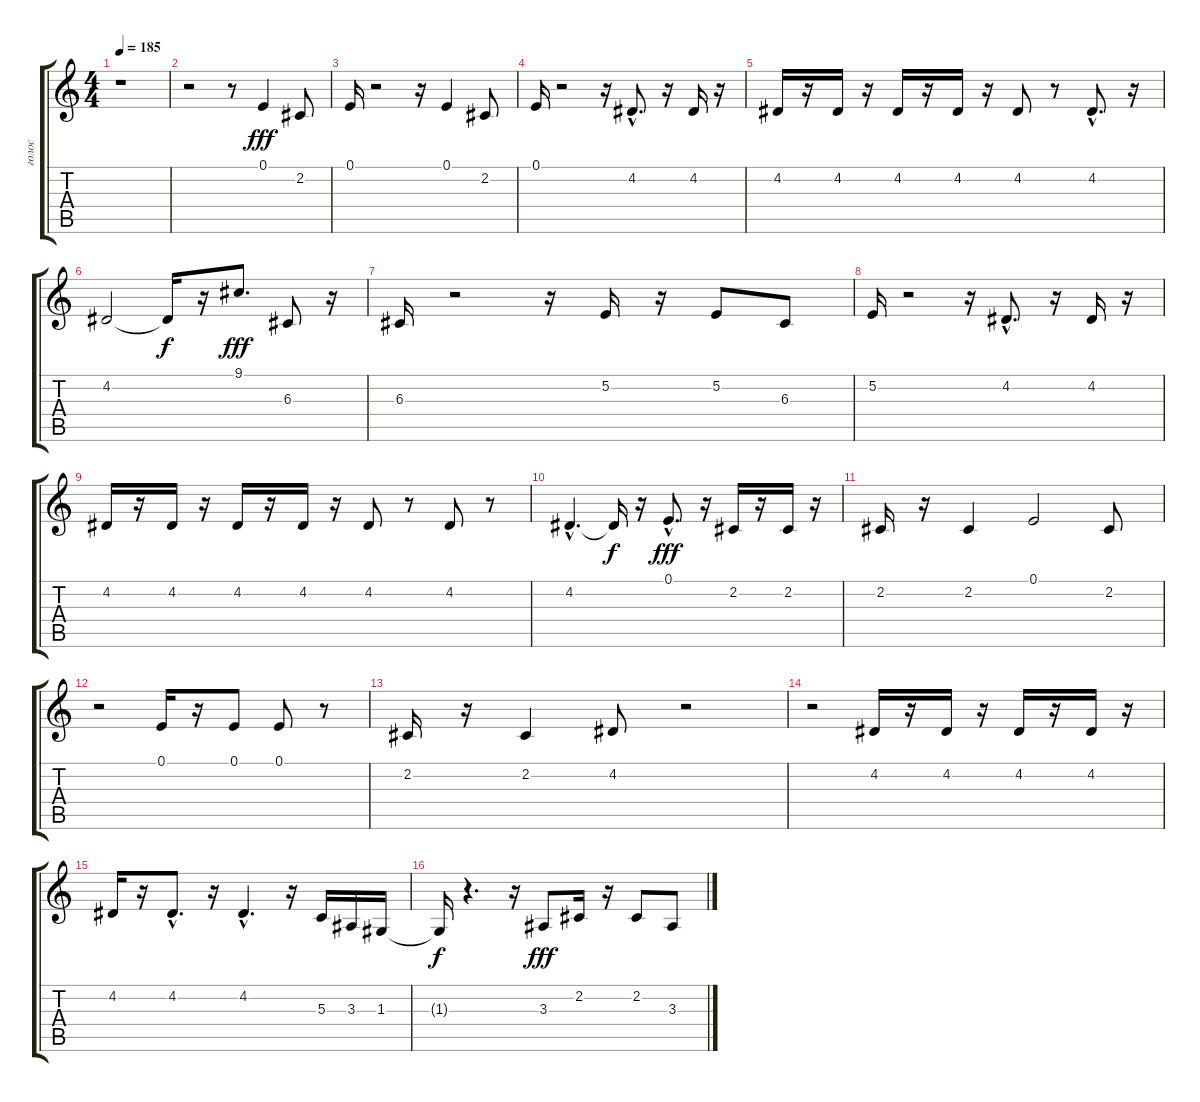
\track ("голос" "голос") {instrument sopranosax}
\staff {score tabs}
\tuning (E4 B3 G3 D3 A2 E2) {hide}
\ts (4 4)
\tempo 185
\clef g2
\ks c
r.1{dy f} |
r.2 r.8 0.1.4{dy fff} 2.2.8 |
0.1.16 r.2 r.16 0.1.4 2.2.8 |
0.1.16 r.2 r.16 4.2{hac}.8{d} r.16 4.2.16 r.16 |
4.2.16 r.16 4.2.16 r.16 4.2.16 r.16 4.2.16 r.16 4.2.8 r.8 4.2{hac}.8{d} r.16 |
4.2.2 4.2{t}.16{dy f} r.16 9.1.8{d dy fff} 6.3.8 r.16 |
6.3.16 r.2 r.16 5.2.16 r.16 5.2.8 6.3.8 |
5.2.16 r.2 r.16 4.2{hac}.8{d} r.16 4.2.16 r.16 |
4.2.16 r.16 4.2.16 r.16 4.2.16 r.16 4.2.16 r.16 4.2.8 r.8 4.2.8 r.8 |
4.2{hac}.4{d} 4.2{t}.16{dy f} r.16 0.1{hac}.8{d dy fff} r.16 2.2.16 r.16 2.2.16 r.16 |
2.2.16 r.16 2.2.4 0.1.2 2.2.8 |
r.2 0.1.16 r.16 0.1.8 0.1.8 r.8 |
2.2.16 r.16 2.2.4 4.2.8 r.2 |
r.2 4.2.16 r.16 4.2.16 r.16 4.2.16 r.16 4.2.16 r.16 |
4.2.16 r.16 4.2{hac}.8{d} r.16 4.2{hac}.4{d} r.16 5.3.16 3.3.16 1.3.16 |
1.3{t}.16{dy f} r.4{d} r.16 3.3.8{dy fff} 2.2.16 r.16 2.2.8 3.3.8
